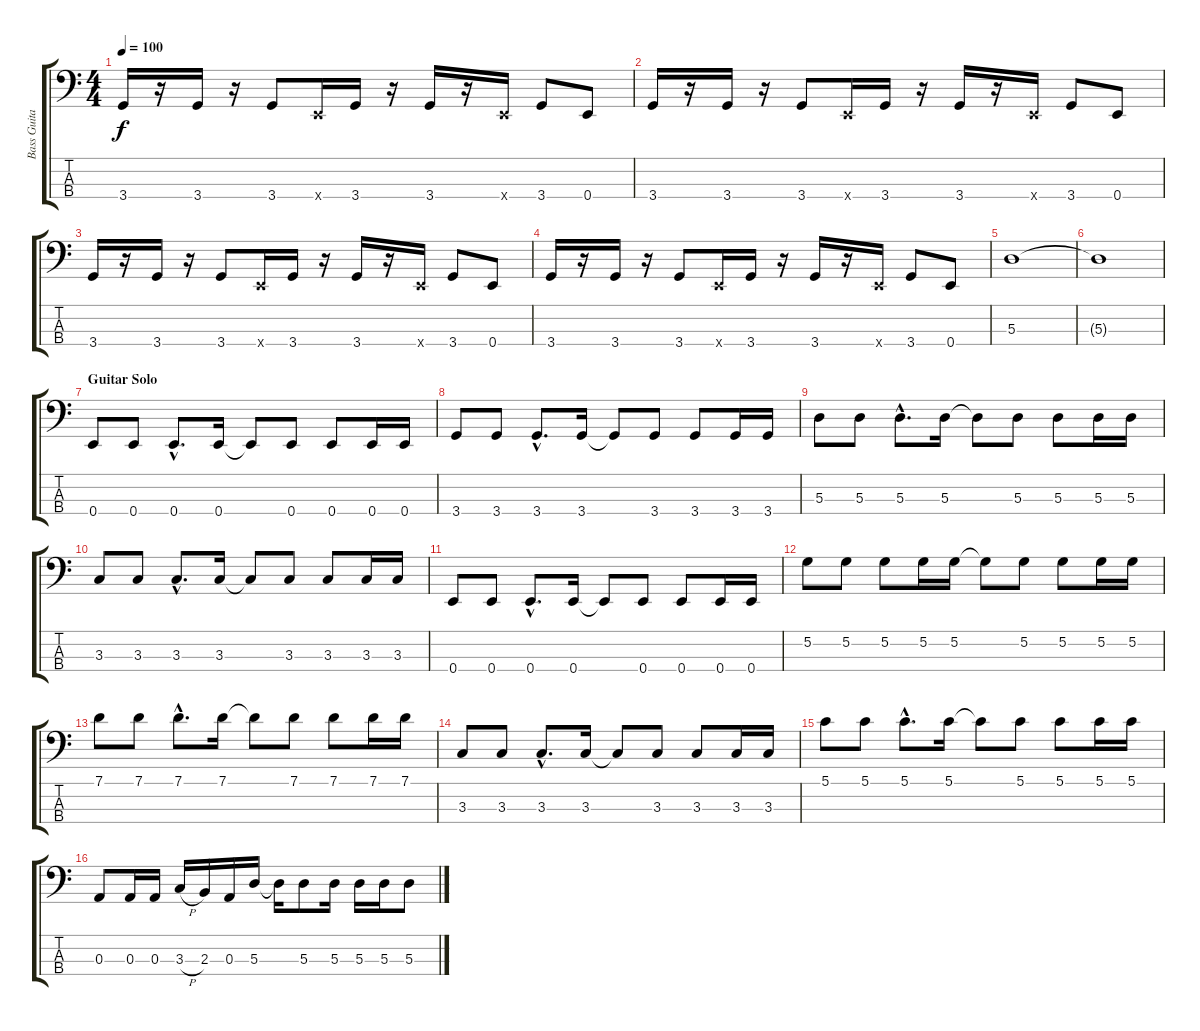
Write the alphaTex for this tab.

\track ("Bass Guitar" "Bass Guita") {instrument electricbassfinger}
\staff {score tabs}
\tuning (G2 D2 A1 E1) {hide}
\ts (4 4)
\tempo 100
\clef f4
\ks c
3.4.16{dy f} r.16 3.4.16 r.16 3.4.8 0.4{x}.16 3.4.16 r.16 3.4.16 r.16 0.4{x}.16 3.4.8 0.4.8 |
3.4.16 r.16 3.4.16 r.16 3.4.8 0.4{x}.16 3.4.16 r.16 3.4.16 r.16 0.4{x}.16 3.4.8 0.4.8 |
3.4.16 r.16 3.4.16 r.16 3.4.8 0.4{x}.16 3.4.16 r.16 3.4.16 r.16 0.4{x}.16 3.4.8 0.4.8 |
3.4.16 r.16 3.4.16 r.16 3.4.8 0.4{x}.16 3.4.16 r.16 3.4.16 r.16 0.4{x}.16 3.4.8 0.4.8 |
5.3.1 |
5.3{t}.1 |
\section ("" "Guitar Solo")
0.4.8 0.4.8 0.4{hac}.8{d} 0.4.16 0.4{t}.8 0.4.8 0.4.8 0.4.16 0.4.16 |
3.4.8 3.4.8 3.4{hac}.8{d} 3.4.16 3.4{t}.8 3.4.8 3.4.8 3.4.16 3.4.16 |
5.3.8 5.3.8 5.3{hac}.8{d} 5.3.16 5.3{t}.8 5.3.8 5.3.8 5.3.16 5.3.16 |
3.3.8 3.3.8 3.3{hac}.8{d} 3.3.16 3.3{t}.8 3.3.8 3.3.8 3.3.16 3.3.16 |
0.4.8 0.4.8 0.4{hac}.8{d} 0.4.16 0.4{t}.8 0.4.8 0.4.8 0.4.16 0.4.16 |
5.2.8 5.2.8 5.2.8 5.2.16 5.2.16 5.2{t}.8 5.2.8 5.2.8 5.2.16 5.2.16 |
7.1.8 7.1.8 7.1{hac}.8{d} 7.1.16 7.1{t}.8 7.1.8 7.1.8 7.1.16 7.1.16 |
3.3.8 3.3.8 3.3{hac}.8{d} 3.3.16 3.3{t}.8 3.3.8 3.3.8 3.3.16 3.3.16 |
5.1.8 5.1.8 5.1{hac}.8{d} 5.1.16 5.1{t}.8 5.1.8 5.1.8 5.1.16 5.1.16 |
0.3.8 0.3.16 0.3.16 3.3{h}.16 2.3.16 0.3.16 5.3.16 5.3{t}.16 5.3.8 5.3.16 5.3.16 5.3.16 5.3.8
